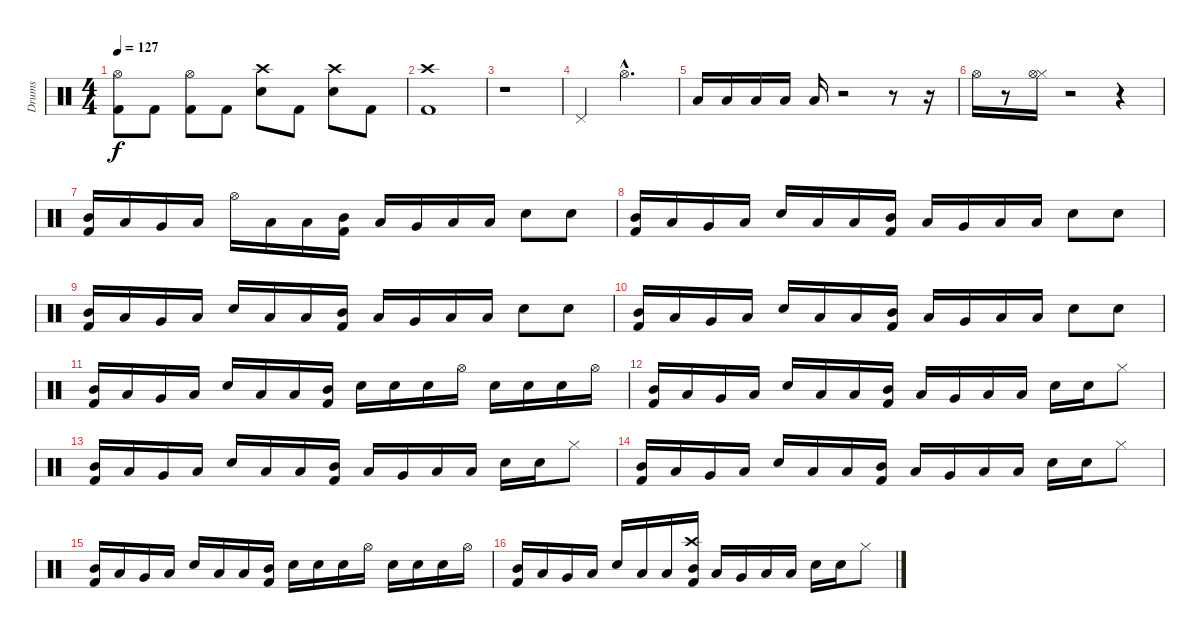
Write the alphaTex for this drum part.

\track ("Drums" "Drums") {instrument percussion}
\staff {score}
\articulation defaults
\ts (4 4)
\tempo 127
\clef neutral
\ks c
("Hi-Hat (open)" "Kick (hit) 2").8{dy f} "Kick (hit) 2".8 ("Hi-Hat (open)" "Kick (hit) 2").8 "Kick (hit) 2".8 ("Crash high (hit)" "Snare (hit) 2").8 "Kick (hit) 2".8 ("Crash high (hit)" "Snare (hit) 2").8 "Kick (hit) 2".8 |
("Crash high (hit)" "Kick (hit) 2").1 |
r.1 |
"Pedal Hi-Hat (hit)".4 "Hi-Hat (open)"{hac}.2{d} |
"Low Floor Tom (hit)".16 "Low Floor Tom (hit)".16 "Low Floor Tom (hit)".16 "Low Floor Tom (hit)".16 "Low Floor Tom (hit)".16 r.2 r.8 r.16 |
"Hi-Hat (open)".16 r.8 ("Hi-Hat (closed)" "Hi-Hat (open)").16 r.2 r.4 |
("Mid Tom (hit)" "Kick (hit) 2").16 "Low Tom (hit)".16 "Very Low Tom (hit)".16 "Low Floor Tom (hit)".16 "Hi-Hat (open)".16 "Low Floor Tom (hit)".16 "Low Floor Tom (hit)".16 ("Mid Tom (hit)" "Kick (hit) 2").16 "Low Tom (hit)".16 "Very Low Tom (hit)".16 "Low Floor Tom (hit)".16 "Low Floor Tom (hit)".16 "Snare (hit) 2".8 "Snare (hit) 2".8 |
("Mid Tom (hit)" "Kick (hit) 2").16 "Low Tom (hit)".16 "Very Low Tom (hit)".16 "Low Floor Tom (hit)".16 "Snare (hit) 2".16 "Low Floor Tom (hit)".16 "Low Floor Tom (hit)".16 ("Mid Tom (hit)" "Kick (hit) 2").16 "Low Tom (hit)".16 "Very Low Tom (hit)".16 "Low Floor Tom (hit)".16 "Low Floor Tom (hit)".16 "Snare (hit) 2".8 "Snare (hit) 2".8 |
("Mid Tom (hit)" "Kick (hit) 2").16 "Low Tom (hit)".16 "Very Low Tom (hit)".16 "Low Floor Tom (hit)".16 "Snare (hit) 2".16 "Low Floor Tom (hit)".16 "Low Floor Tom (hit)".16 ("Mid Tom (hit)" "Kick (hit) 2").16 "Low Tom (hit)".16 "Very Low Tom (hit)".16 "Low Floor Tom (hit)".16 "Low Floor Tom (hit)".16 "Snare (hit) 2".8 "Snare (hit) 2".8 |
("Mid Tom (hit)" "Kick (hit) 2").16 "Low Tom (hit)".16 "Very Low Tom (hit)".16 "Low Floor Tom (hit)".16 "Snare (hit) 2".16 "Low Floor Tom (hit)".16 "Low Floor Tom (hit)".16 ("Mid Tom (hit)" "Kick (hit) 2").16 "Low Tom (hit)".16 "Very Low Tom (hit)".16 "Low Floor Tom (hit)".16 "Low Floor Tom (hit)".16 "Snare (hit) 2".8 "Snare (hit) 2".8 |
("Mid Tom (hit)" "Kick (hit) 2").16 "Low Tom (hit)".16 "Very Low Tom (hit)".16 "Low Floor Tom (hit)".16 "Snare (hit) 2".16 "Low Floor Tom (hit)".16 "Low Floor Tom (hit)".16 ("Mid Tom (hit)" "Kick (hit) 2").16 "Snare (hit) 2".16 "Snare (hit) 2".16 "Snare (hit) 2".16 "Hi-Hat (open)".16 "Snare (hit) 2".16 "Snare (hit) 2".16 "Snare (hit) 2".16 "Hi-Hat (open)".16 |
("Mid Tom (hit)" "Kick (hit) 2").16 "Low Tom (hit)".16 "Very Low Tom (hit)".16 "Low Floor Tom (hit)".16 "Snare (hit) 2".16 "Low Floor Tom (hit)".16 "Low Floor Tom (hit)".16 ("Mid Tom (hit)" "Kick (hit) 2").16 "Low Tom (hit)".16 "Very Low Tom (hit)".16 "Low Floor Tom (hit)".16 "Low Floor Tom (hit)".16 "Snare (hit) 2".16 "Snare (hit) 2".16 "Hi-Hat (closed)".8 |
("Mid Tom (hit)" "Kick (hit) 2").16 "Low Tom (hit)".16 "Very Low Tom (hit)".16 "Low Floor Tom (hit)".16 "Snare (hit) 2".16 "Low Floor Tom (hit)".16 "Low Floor Tom (hit)".16 ("Mid Tom (hit)" "Kick (hit) 2").16 "Low Tom (hit)".16 "Very Low Tom (hit)".16 "Low Floor Tom (hit)".16 "Low Floor Tom (hit)".16 "Snare (hit) 2".16 "Snare (hit) 2".16 "Hi-Hat (closed)".8 |
("Mid Tom (hit)" "Kick (hit) 2").16 "Low Tom (hit)".16 "Very Low Tom (hit)".16 "Low Floor Tom (hit)".16 "Snare (hit) 2".16 "Low Floor Tom (hit)".16 "Low Floor Tom (hit)".16 ("Mid Tom (hit)" "Kick (hit) 2").16 "Low Tom (hit)".16 "Very Low Tom (hit)".16 "Low Floor Tom (hit)".16 "Low Floor Tom (hit)".16 "Snare (hit) 2".16 "Snare (hit) 2".16 "Hi-Hat (closed)".8 |
("Mid Tom (hit)" "Kick (hit) 2").16 "Low Tom (hit)".16 "Very Low Tom (hit)".16 "Low Floor Tom (hit)".16 "Snare (hit) 2".16 "Low Floor Tom (hit)".16 "Low Floor Tom (hit)".16 ("Mid Tom (hit)" "Kick (hit) 2").16 "Snare (hit) 2".16 "Snare (hit) 2".16 "Snare (hit) 2".16 "Hi-Hat (open)".16 "Snare (hit) 2".16 "Snare (hit) 2".16 "Snare (hit) 2".16 "Hi-Hat (open)".16 |
("Mid Tom (hit)" "Kick (hit) 2").16 "Low Tom (hit)".16 "Very Low Tom (hit)".16 "Low Floor Tom (hit)".16 "Snare (hit) 2".16 "Low Floor Tom (hit)".16 "Low Floor Tom (hit)".16 ("Crash high (hit)" "Mid Tom (hit)" "Kick (hit) 2").16 "Low Tom (hit)".16 "Very Low Tom (hit)".16 "Low Floor Tom (hit)".16 "Low Floor Tom (hit)".16 "Snare (hit) 2".16 "Snare (hit) 2".16 "Hi-Hat (closed)".8
